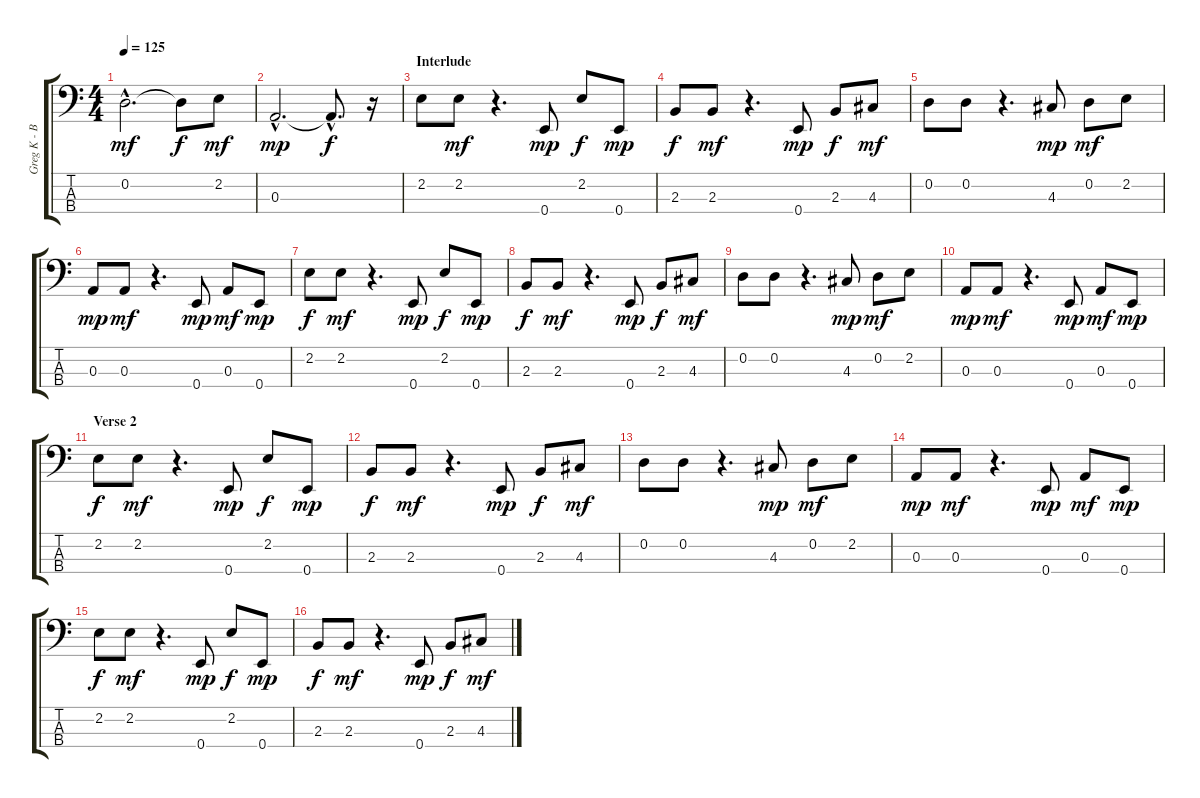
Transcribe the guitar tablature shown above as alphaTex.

\track ("Greg K - Bass" "Greg K - B") {instrument electricbasspick}
\staff {score tabs}
\tuning (G2 D2 A1 E1) {hide}
\ts (4 4)
\tempo 125
\clef f4
\ks c
0.2{hac}.2{d dy mf} 0.2{t}.8{dy f} 2.2.8{dy mf} |
0.3{hac}.2{d dy mp} 0.3{hac t}.8{d dy f} r.16 |
\section ("" "Interlude")
2.2.8 2.2.8{dy mf} r.4{d} 0.4.8{dy mp} 2.2.8{dy f} 0.4.8{dy mp} |
2.3.8{dy f} 2.3.8{dy mf} r.4{d} 0.4.8{dy mp} 2.3.8{dy f} 4.3.8{dy mf} |
0.2.8 0.2.8 r.4{d} 4.3.8{dy mp} 0.2.8{dy mf} 2.2.8 |
0.3.8{dy mp} 0.3.8{dy mf} r.4{d} 0.4.8{dy mp} 0.3.8{dy mf} 0.4.8{dy mp} |
2.2.8{dy f} 2.2.8{dy mf} r.4{d} 0.4.8{dy mp} 2.2.8{dy f} 0.4.8{dy mp} |
2.3.8{dy f} 2.3.8{dy mf} r.4{d} 0.4.8{dy mp} 2.3.8{dy f} 4.3.8{dy mf} |
0.2.8 0.2.8 r.4{d} 4.3.8{dy mp} 0.2.8{dy mf} 2.2.8 |
0.3.8{dy mp} 0.3.8{dy mf} r.4{d} 0.4.8{dy mp} 0.3.8{dy mf} 0.4.8{dy mp} |
\section ("" "Verse 2")
2.2.8{dy f} 2.2.8{dy mf} r.4{d} 0.4.8{dy mp} 2.2.8{dy f} 0.4.8{dy mp} |
2.3.8{dy f} 2.3.8{dy mf} r.4{d} 0.4.8{dy mp} 2.3.8{dy f} 4.3.8{dy mf} |
0.2.8 0.2.8 r.4{d} 4.3.8{dy mp} 0.2.8{dy mf} 2.2.8 |
0.3.8{dy mp} 0.3.8{dy mf} r.4{d} 0.4.8{dy mp} 0.3.8{dy mf} 0.4.8{dy mp} |
2.2.8{dy f} 2.2.8{dy mf} r.4{d} 0.4.8{dy mp} 2.2.8{dy f} 0.4.8{dy mp} |
2.3.8{dy f} 2.3.8{dy mf} r.4{d} 0.4.8{dy mp} 2.3.8{dy f} 4.3.8{dy mf}
